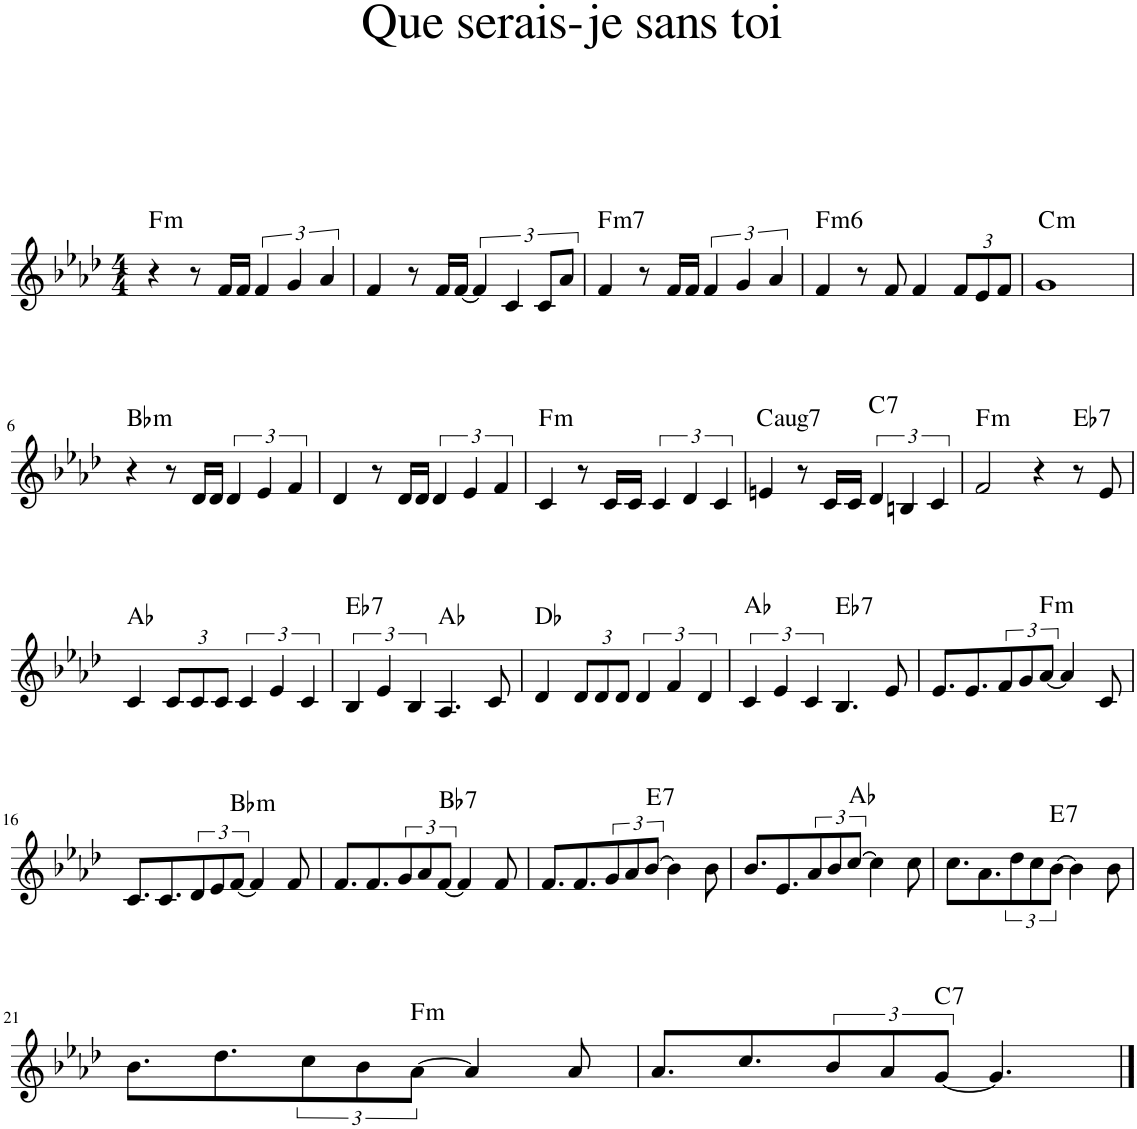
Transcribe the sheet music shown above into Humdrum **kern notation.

**kern	**harte
*part1	*part1
*staff1	*
*I"Piano	*
*I'Pno.	*
*clefG2	*
*k[b-e-a-d-]	*
*M4/4	*
=1	=1
!	!LO:H:kt=m
4r	F:min
8r	.
16f/LL	.
16f/JJ	.
6f/	.
6g/	.
6a-/	.
=2	=2
4f/	.
8r	.
16f/LL	.
[16f/JJ	.
6f/]	.
6c/	.
12c/L	.
12a-/J	.
=3	=3
!	!LO:H:kt=m7
4f/	F:min7
8r	.
16f/LL	.
16f/JJ	.
6f/	.
6g/	.
6a-/	.
=4	=4
!	!LO:H:kt=m6
4f/	F:min6
8r	.
8f/	.
4f/	.
*Xbrackettup	*
12f/L	.
12e-/	.
12f/J	.
=5	=5
!	!LO:H:kt=m
1g	C:min
!!LO:LB:g=z
=6	=6
!	!LO:H:kt=m
4r	Bb:min
8r	.
16d-/LL	.
16d-/JJ	.
*brackettup	*
6d-/	.
6e-/	.
6f/	.
=7	=7
4d-/	.
8r	.
16d-/LL	.
16d-/JJ	.
6d-/	.
6e-/	.
6f/	.
=8	=8
!	!LO:H:kt=m
4c/	F:min
8r	.
16c/LL	.
16c/JJ	.
6c/	.
6d-/	.
6c/	.
=9	=9
!	!LO:H:kt=aug7
4en/	C:aug(b7)
8r	.
16c/LL	.
16c/JJ	.
!	!LO:H:kt=7
6d-/	C:7
6Bn/	.
6c/	.
=10	=10
!	!LO:H:kt=m
2f/	F:min
4r	.
!	!LO:H:kt=7
8r	Eb:7
8e-/	.
!!LO:LB:g=z
=11	=11
4c/	Ab:maj
*Xbrackettup	*
12c/L	.
12c/	.
12c/J	.
*brackettup	*
6c/	.
6e-/	.
6c/	.
=12	=12
!	!LO:H:kt=7
6B-/	Eb:7
6e-/	.
6B-/	.
4.A-/	Ab:maj
8c/	.
=13	=13
4d-/	Db:maj
*Xbrackettup	*
12d-/L	.
12d-/	.
12d-/J	.
*brackettup	*
6d-/	.
6f/	.
6d-/	.
=14	=14
6c/	Ab:maj
6e-/	.
6c/	.
!	!LO:H:kt=7
4.B-/	Eb:7
8e-/	.
=15	=15
8.e-/L	.
8.e-/	.
12f/	.
12g/	.
!	!LO:H:kt=m
[12a-/J	F:min
4a-/]	.
8c/	.
!!LO:LB:g=z
=16	=16
8.c/L	.
8.c/	.
12d-/	.
12e-/	.
!	!LO:H:kt=m
[12f/J	Bb:min
4f/]	.
8f/	.
=17	=17
8.f/L	.
8.f/	.
12g/	.
12a-/	.
!	!LO:H:kt=7
[12f/J	Bb:7
4f/]	.
8f/	.
=18	=18
8.f/L	.
8.f/	.
12g/	.
12a-/	.
!	!LO:H:kt=7
[12b-/J	E:7
4b-\]	.
8b-\	.
=19	=19
8.b-/L	.
8.e-/	.
12a-/	.
12b-/	.
[12cc/J	Ab:maj
4cc\]	.
8cc\	.
=20	=20
8.cc\L	.
8.a-\	.
12dd-\	.
12cc\	.
!	!LO:H:kt=7
[12b-\J	E:7
4b-\]	.
8b-\	.
!!LO:LB:g=z
=21	=21
8.b-\L	.
8.dd-\	.
12cc\	.
12b-\	.
!	!LO:H:kt=m
[12a-\J	F:min
4a-/]	.
8a-/	.
=22	=22
8.a-/L	.
8.cc/	.
12b-/	.
12a-/	.
!	!LO:H:kt=7
[12g/J	C:7
4.g/]	.
==	==
*-	*-
